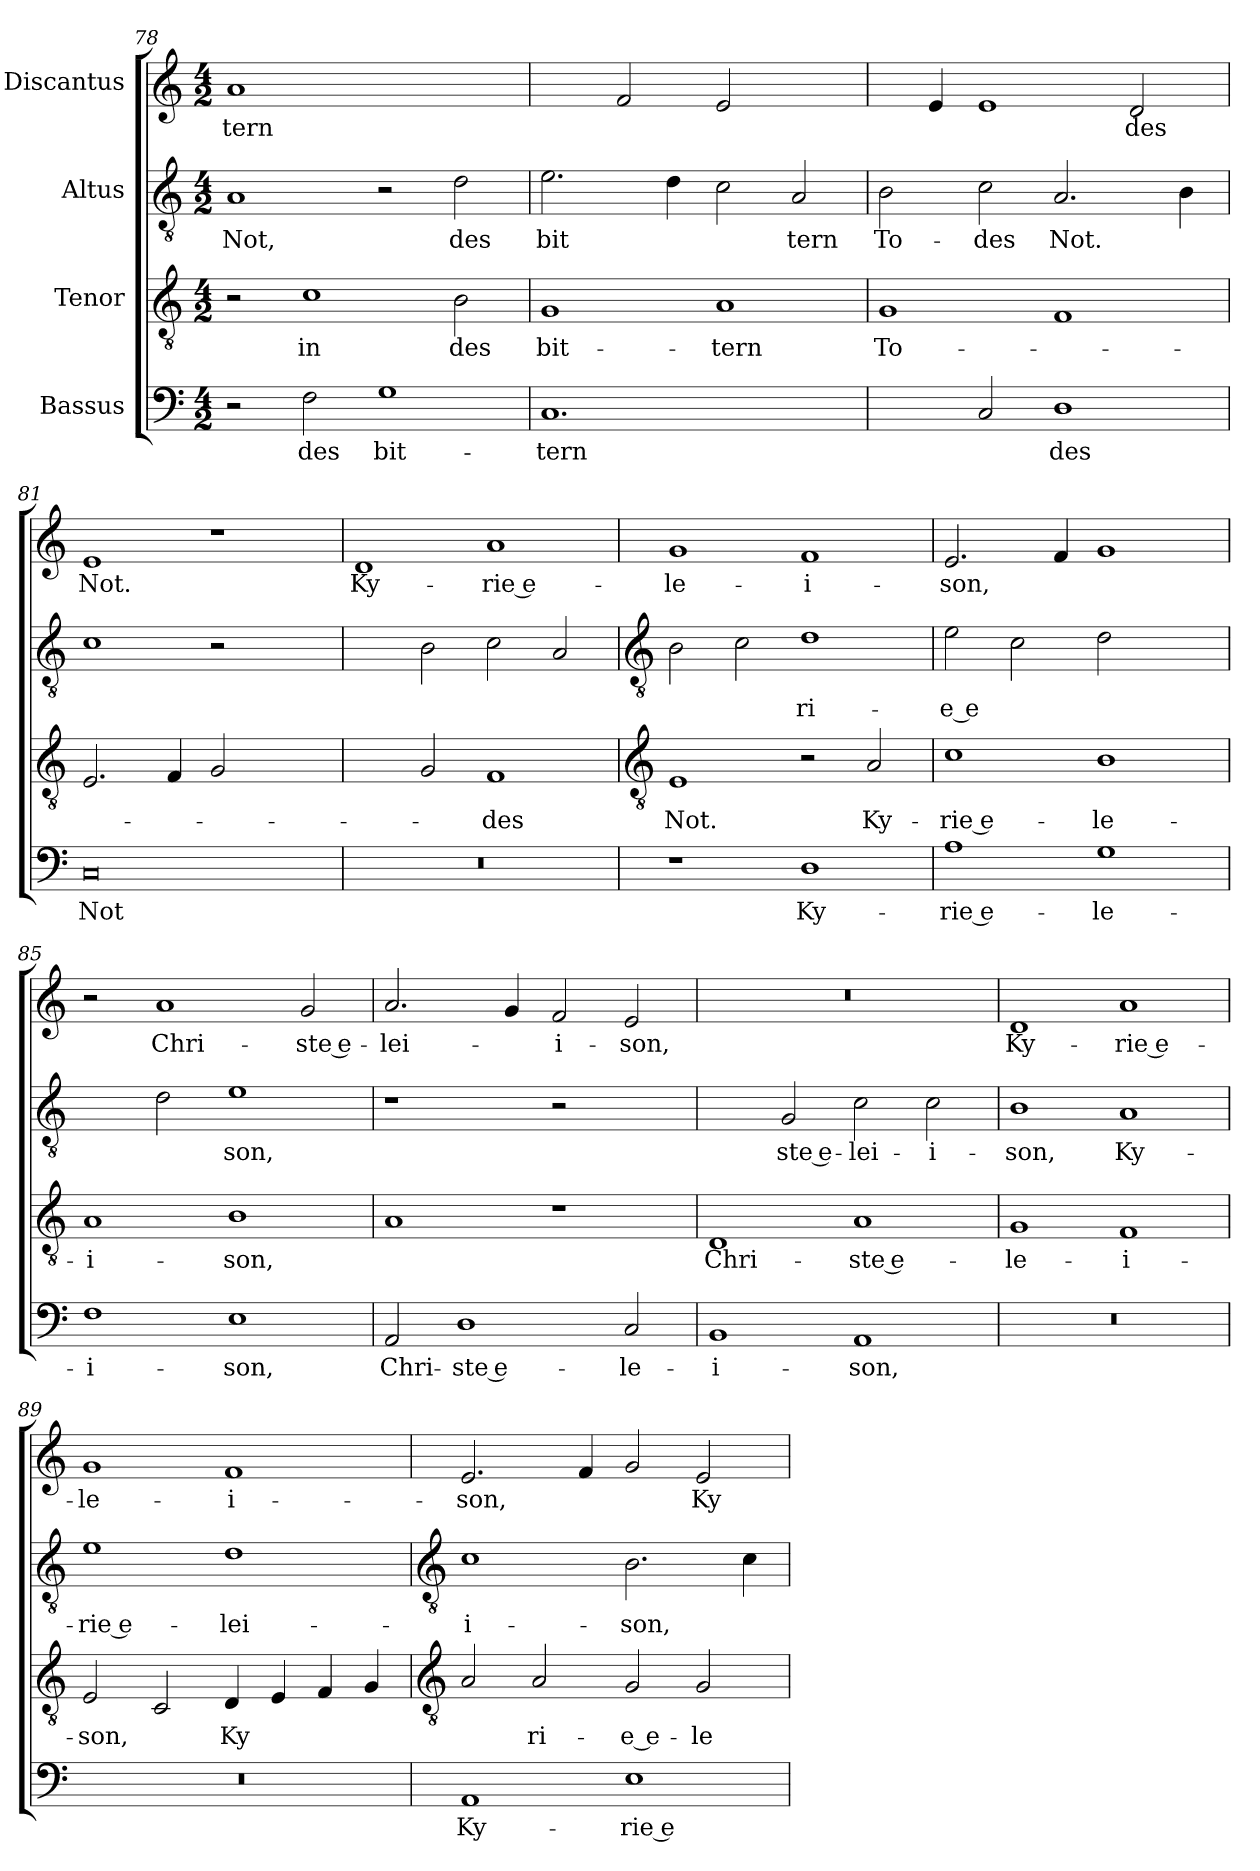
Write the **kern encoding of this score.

**kern	**text	**kern	**text	**kern	**text	**kern	**text
*part4	*part4	*part3	*part3	*part2	*part2	*part1	*part1
*staff4	*staff4	*staff3	*staff3	*staff2	*staff2	*staff1	*staff1
*I"Bassus	*	*I"Tenor	*	*I"Altus	*	*I"Discantus	*
*clefF4	*	*clefGv2	*	*clefGv2	*	*clefG2	*
*k[]	*	*k[]	*	*k[]	*	*k[]	*
*C:	*	*C:	*	*C:	*	*C:	*
*M4/2	*	*M4/2	*	*M4/2	*	*M4/2	*
=78	=78	=78	=78	=78	=78	=78	=78
!	!	!	!	!	!LO:LY:b	!	!LO:LY:b
2r	.	2r	.	1A	Not,	1a	-tern
!	!LO:LY:b	!	!LO:LY:b	!	!	!	!
2F	des	1c	in	.	.	.	.
!	!LO:LY:b	!	!	!	!	!	!LO:LY:b
1G	bit-	.	.	2r	.	[1gyy	To-
!	!	!	!LO:LY:b	!	!LO:LY:b	!	!
.	.	2B	des	2d	des	.	.
=79	=79	=79	=79	=79	=79	=79	=79
!	!LO:LY:b	!	!LO:LY:b	!	!LO:LY:b	!	!
1.C	-tern	1G	bit-	2.e	bit	2gyy]	.
.	.	.	.	.	.	2f	.
.	.	.	.	4d	.	.	.
!	!	!	!LO:LY:b	!	!	!	!
.	.	1A	-tern	2c	.	2e	.
!	!LO:LY:b	!	!	!	!LO:LY:b	!	!
[2Dyy	To	.	.	2A	tern	[2fyy	.
=80	=80	=80	=80	=80	=80	=80	=80
!	!	!	!LO:LY:b	!	!LO:LY:b	!	!
2Dyy]	.	1G	To-	2B	To-	4fyy]	.
.	.	.	.	.	.	4e	.
!	!	!	!	!	!LO:LY:b	!	!
2C	.	.	.	2c	-des	1e	.
!	!LO:LY:b	!	!	!	!LO:LY:b	!	!
1D	des	1F	.	2.A	Not.	.	.
!	!	!	!	!	!	!	!LO:LY:b
.	.	.	.	.	.	2d	-des
.	.	.	.	4B	.	.	.
=81	=81	=81	=81	=81	=81	=81	=81
!	!LO:LY:b	!	!	!	!	!	!LO:LY:b
0C	Not	2.E	.	1c	.	1e	Not.
.	.	4F	.	.	.	.	.
.	.	2G	.	2r	.	1r	.
!	!	!	!	!	!LO:LY:b	!	!
.	.	[2Ayy	.	[2cyy	Ky-	.	.
=82	=82	=82	=82	=82	=82	=82	=82
!	!	!	!	!	!	!	!LO:LY:b
0r	.	2Ayy]	.	2cyy]	.	1d	Ky-
.	.	2G	.	2B	.	.	.
!	!	!	!LO:LY:b	!	!	!	!LO:LY:b
.	.	1F	-des	2c	.	1a	-rie e-
.	.	.	.	2A	.	.	.
!!LO:LB:g=z
=83	=83	=83	=83	=83	=83	=83	=83
*	*	*clefGv2	*	*clefGv2	*	*	*
!	!	!	!LO:LY:b	!	!	!	!LO:LY:b
1r	.	1E	Not.	2B	.	1g	-le-
.	.	.	.	2c	.	.	.
!	!LO:LY:b	!	!	!	!LO:LY:b	!	!LO:LY:b
1D	Ky-	2r	.	1d	-ri-	1f	-i-
!	!	!	!LO:LY:b	!	!	!	!
.	.	2A	Ky-	.	.	.	.
=84	=84	=84	=84	=84	=84	=84	=84
!	!LO:LY:b	!	!LO:LY:b	!	!LO:LY:b	!	!LO:LY:b
1A	-rie e-	1c	-rie e-	2e	-e e	2.e	-son,
.	.	.	.	2c	.	.	.
.	.	.	.	.	.	4f	.
!	!LO:LY:b	!	!LO:LY:b	!	!	!	!
1G	-le-	1B	-le-	2d	.	1g	.
!	!	!	!	!	!LO:LY:b	!	!
.	.	.	.	[2eyy	lei-	.	.
=85	=85	=85	=85	=85	=85	=85	=85
!	!LO:LY:b	!	!LO:LY:b	!	!	!	!
1F	-i-	1A	-i-	2eyy]	.	2r	.
!	!	!	!	!	!	!	!LO:LY:b
.	.	.	.	2d	.	1a	Chri-
!	!LO:LY:b	!	!LO:LY:b	!	!LO:LY:b	!	!
1E	-son,	1B	-son,	1e	-son,	.	.
!	!	!	!	!	!	!	!LO:LY:b
.	.	.	.	.	.	2g	-ste e-
=86	=86	=86	=86	=86	=86	=86	=86
!	!LO:LY:b	!	!	!	!	!	!LO:LY:b
2AA	Chri-	1A	.	1r	.	2.a	-lei-
!	!LO:LY:b	!	!	!	!	!	!
1D	-ste e-	.	.	.	.	.	.
.	.	.	.	.	.	4g	.
!	!	!	!	!	!	!	!LO:LY:b
.	.	1r	.	2r	.	2f	-i-
!	!LO:LY:b	!	!	!	!LO:LY:b	!	!LO:LY:b
2C	-le-	.	.	[2Ayy	Chri-	2e	-son,
=87	=87	=87	=87	=87	=87	=87	=87
!	!LO:LY:b	!	!LO:LY:b	!	!	!	!
1BB	-i-	1D	Chri-	2Ayy]	.	0r	.
!	!	!	!	!	!LO:LY:b	!	!
.	.	.	.	2G	-ste e-	.	.
!	!LO:LY:b	!	!LO:LY:b	!	!LO:LY:b	!	!
1AA	-son,	1A	-ste e-	2c	-lei-	.	.
!	!	!	!	!	!LO:LY:b	!	!
.	.	.	.	2c	-i-	.	.
=88	=88	=88	=88	=88	=88	=88	=88
!	!	!	!LO:LY:b	!	!LO:LY:b	!	!LO:LY:b
0r	.	1G	-le-	1B	-son,	1d	Ky-
!	!	!	!LO:LY:b	!	!LO:LY:b	!	!LO:LY:b
.	.	1F	-i-	1A	Ky-	1a	-rie e-
=89	=89	=89	=89	=89	=89	=89	=89
!	!	!	!LO:LY:b	!	!LO:LY:b	!	!LO:LY:b
0r	.	2E	-son,	1e	-rie e-	1g	-le-
.	.	2C	.	.	.	.	.
!	!	!	!LO:LY:b	!	!LO:LY:b	!	!LO:LY:b
.	.	4D	Ky	1d	-lei-	1f	-i-
.	.	4E	.	.	.	.	.
.	.	4F	.	.	.	.	.
.	.	4G	.	.	.	.	.
!!LO:LB:g=z
=90	=90	=90	=90	=90	=90	=90	=90
*	*	*clefGv2	*	*clefGv2	*	*	*
!	!LO:LY:b	!	!	!	!LO:LY:b	!	!LO:LY:b
1AA	Ky-	2A	.	1c	-i-	2.e	-son,
!	!	!	!LO:LY:b	!	!	!	!
.	.	2A	ri-	.	.	.	.
.	.	.	.	.	.	4f	.
!	!LO:LY:b	!	!LO:LY:b	!	!LO:LY:b	!	!
1E	-rie e-	2G	-e e-	2.B	-son,	2g	.
!	!	!	!LO:LY:b	!	!	!	!LO:LY:b
.	.	2G	-le-	.	.	2e	Ky-
.	.	.	.	4c	.	.	.
=	=	=	=	=	=	=	=
*-	*-	*-	*-	*-	*-	*-	*-
